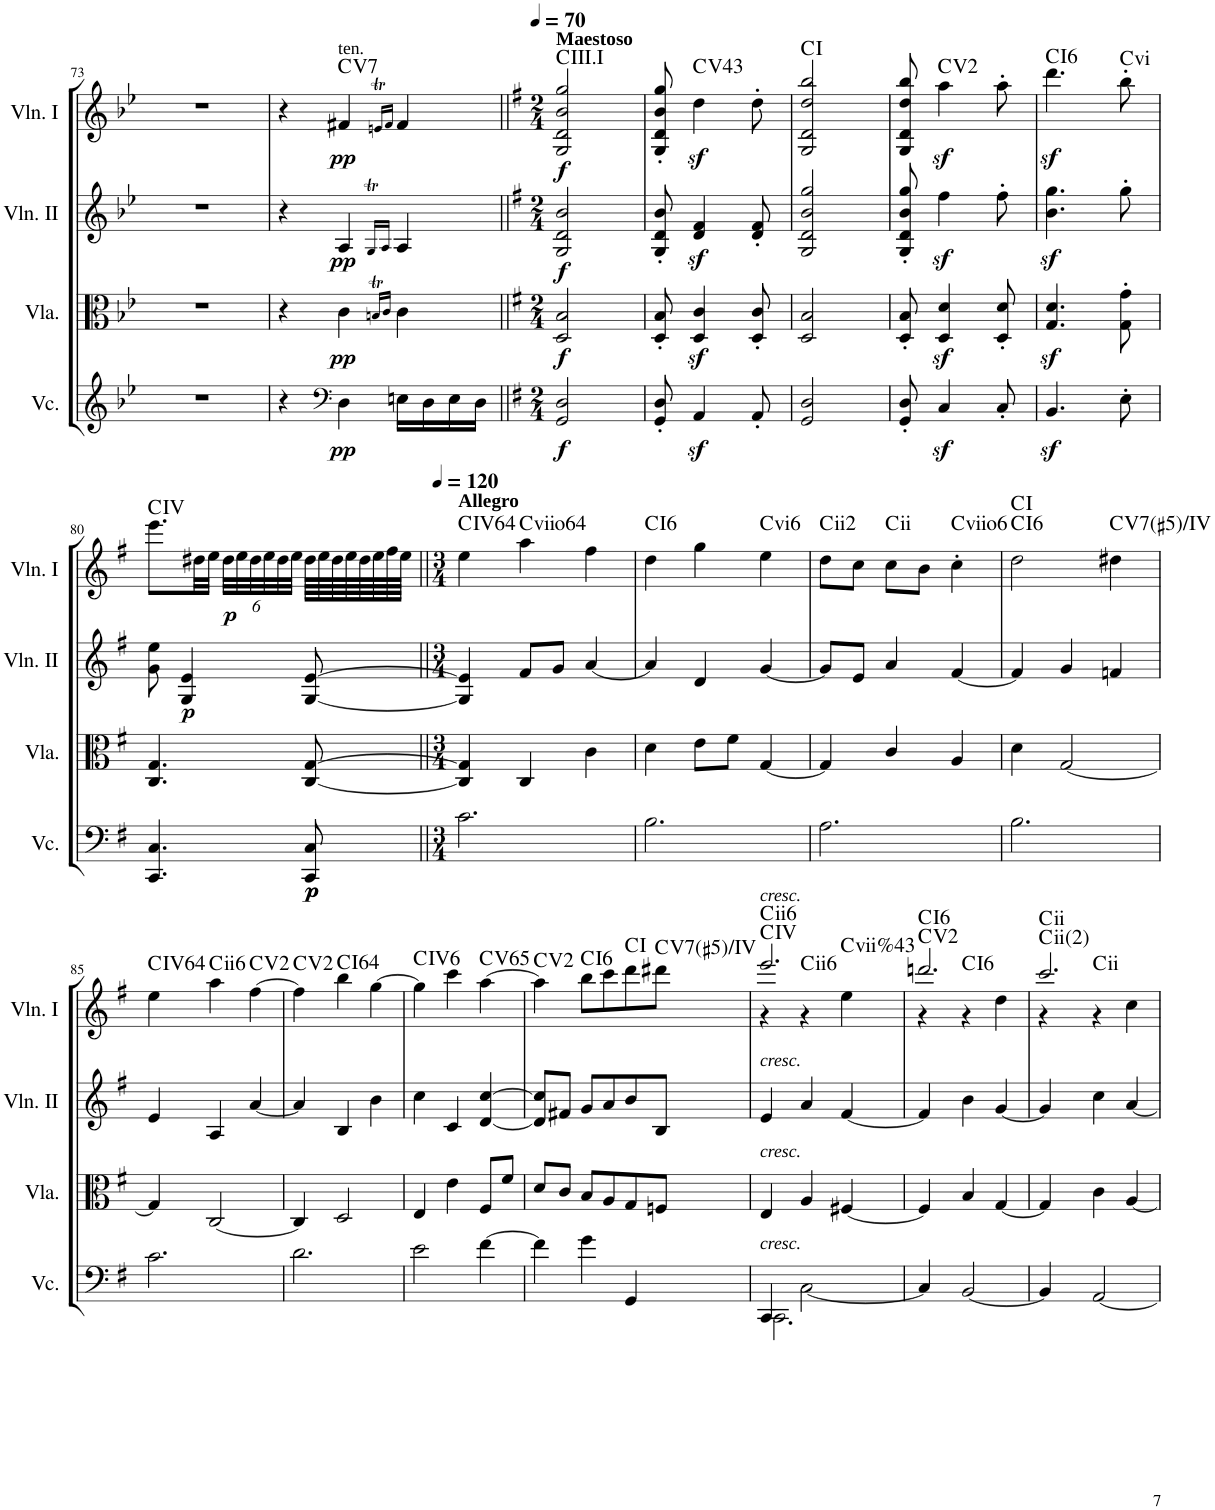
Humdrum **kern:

**kern	**dynam	**kern	**dynam	**kern	**dynam	**kern	**dynam	**harte
*part4	*part4	*part3	*part3	*part2	*part2	*part1	*part1	*part1
*staff4	*staff4	*staff3	*staff3	*staff2	*staff2	*staff1	*staff1	*
*I"Violoncello	*	*I"Viola	*	*I"Violin II	*	*I"Violin I	*	*
*I'Vc.	*	*I'Vla.	*	*I'Vln. II	*	*I'Vln. I	*	*
!!LO:PB:g=z
*clefG2	*	*clefC3	*	*clefG2	*	*clefG2	*	*
*k[b-e-]	*	*k[b-e-]	*	*k[b-e-]	*	*k[b-e-]	*	*
*g:	*	*g:	*	*g:	*	*g:	*	*
*M3/4	*	*M3/4	*	*M3/4	*	*M3/4	*	*
=73	=73	=73	=73	=73	=73	=73	=73	=73
2.r	.	2.r	.	2.r	.	2.r	.	.
=74	=74	=74	=74	=74	=74	=74	=74	=74
4r	.	4r	.	4r	.	4r	.	.
*clefF4	*	*	*	*	*	*	*	*
!	!	!	!	!	!	!LO:TX:a:t=ten.	!	!
!	!LO:DY:b	!	!LO:DY:b	!	!LO:DY:b	!	!LO:DY:b	!LO:H:kt=7
4D\	pp	4c\	pp	4A/	pp	4f#X/	pp	C:7
.	.	16qBn>/LL	.	16qG>/LL	.	16qen>/LL	.	.
.	.	16qc/JJ	.	16qA/JJ	.	16qf#/JJ	.	.
16En\LL	.	4c\	.	4A/	.	4f#/	.	.
16D\	.	.	.	.	.	.	.	.
16E\	.	.	.	.	.	.	.	.
16D\JJ	.	.	.	.	.	.	.	.
=75||	=75||	=75||	=75||	=75||	=75||	=75||	=75||	=75||
*k[f#]	*	*k[f#]	*	*k[f#]	*	*k[f#]	*	*
*G:	*	*G:	*	*G:	*	*G:	*	*
*M2/4	*	*M2/4	*	*M2/4	*	*M2/4	*	*
*	*	*	*	*	*	*MM70	*	*
*	*	*	*	*^	*	*^	*	*
!	!	!	!	!	!	!	!LO:TX:a:B:t=Maestoso	!	!	!
!	!LO:DY:b	!	!LO:DY:b	!	!	!LO:DY:b	!	!	!LO:DY:b	!
2GG/ 2D/	f	2D/ 2B/	f	2b/	2G/ 2d/	f	2gg/	2G/ 2d/ 2b/	f	C:maj
*	*	*	*	*v	*v	*	*	*	*	*
*	*	*	*	*	*	*v	*v	*	*
=76	=76	=76	=76	=76	=76	=76	=76	=76
8GG/' 8D/'	.	8D/' 8B/'	.	8G/' 8d/' 8b/'	.	8G/' 8d/' 8b/' 8gg/'	.	.
!	!	!	!	!	!	!	!	!LO:H:kt=43
4AAz</	.	4D/z< 4c/z<	.	4d/z< 4f#/z<	.	4dd\	.	C:maj
8AA'/	.	8D/' 8c/'	.	8d/' 8f#/'	.	8dd'\	.	.
=77	=77	=77	=77	=77	=77	=77	=77	=77
*	*	*	*	*^	*	*^	*	*
2GG/ 2D/	.	2D/ 2B/	.	2gg/	2G/ 2d/ 2b/	.	2bb/	2G/ 2d/ 2dd/	.	C:maj
*	*	*	*	*v	*v	*	*	*	*	*
*	*	*	*	*	*	*v	*v	*	*
=78	=78	=78	=78	=78	=78	=78	=78	=78
8GG/' 8D/'	.	8D/' 8B/'	.	8G/' 8d/' 8b/' 8gg/'	.	8G/ 8d/ 8dd/ 8bb/	.	.
4Cz</	.	4D/z< 4d/z<	.	4ff#z<\	.	4aa\	.	C:maj(2)
8C'/	.	8D/' 8d/'	.	8ff#'\	.	8aa'\	.	.
=79	=79	=79	=79	=79	=79	=79	=79	=79
!	!	!	!	!	!	!	!	!LO:H:kt=6
4.BBz</	.	4.G/z< 4.d/z<	.	4.b\z< 4.gg\z<	.	4.ddd\	.	C:maj6
!	!	!	!	!	!	!	!	!LO:H:kt=vi
8E'\	.	8G\' 8g\'	.	8gg'\	.	8bb'\	.	.
!!LO:LB:g=z
=80	=80	=80	=80	=80	=80	=80	=80	=80
4.CC/ 4.C/	.	4.C/ 4.G/	.	8g\ 8ee\	.	8.eee\L	.	C:maj
!	!	!	!	!	!LO:DY:b	!	!	!
.	.	.	.	4G/ 4e/	p	.	.	.
.	.	.	.	.	.	32dd#X\LL	.	.
.	.	.	.	.	.	32ee\JJJ	.	.
*	*	*	*	*	*	*Xbrackettup	*	*
!	!	!	!	!	!	!	!LO:DY:b	!
.	.	.	.	.	.	48dd#\LLL	p	.
.	.	.	.	.	.	48ee\	.	.
.	.	.	.	.	.	48dd#\	.	.
.	.	.	.	.	.	48ee\	.	.
.	.	.	.	.	.	48dd#\	.	.
.	.	.	.	.	.	48ee\JJJ	.	.
!	!LO:DY:b	!	!	!	!	!	!	!
!	!LO:DY:n=1:b	!	!	!	!	!	!	!
8CC/ 8C/	p p	[8C/ [8G/	.	[8G/ [8e/	.	64dd#\LLLL	.	.
.	.	.	.	.	.	64ee\	.	.
.	.	.	.	.	.	64dd#\	.	.
.	.	.	.	.	.	64ee\	.	.
.	.	.	.	.	.	64dd#\	.	.
.	.	.	.	.	.	64ee\	.	.
.	.	.	.	.	.	64ff#\	.	.
.	.	.	.	.	.	64ee\JJJJ	.	.
=81||	=81||	=81||	=81||	=81||	=81||	=81||	=81||	=81||
*M3/4	*	*M3/4	*	*M3/4	*	*M3/4	*	*
*	*	*	*	*	*	*MM120	*	*
!	!	!	!	!	!	!LO:TX:a:B:t=Allegro	!	!LO:H:kt=64
2.c\	.	4C/] 4G/]	.	4G/] 4e/]	.	4ee\	.	C:maj
!	!	!	!	!	!	!	!	!LO:H:kt=viio
.	.	4C/	.	8f#/L	.	4aa\	.	.
.	.	.	.	8g/J	.	.	.	.
.	.	4c\	.	[4a/	.	4ff#\	.	.
=82	=82	=82	=82	=82	=82	=82	=82	=82
!	!	!	!	!	!	!	!	!LO:H:kt=6
2.B\	.	4d\	.	4a/]	.	4dd\	.	C:maj6
.	.	8e\L	.	4d/	.	4gg\	.	.
.	.	8f#\J	.	.	.	.	.	.
!	!	!	!	!	!	!	!	!LO:H:kt=vi
.	.	[4G/	.	[4g/	.	4ee\	.	.
=83	=83	=83	=83	=83	=83	=83	=83	=83
!	!	!	!	!	!	!	!	!LO:H:kt=ii
2.A\	.	4G/]	.	8g/L]	.	8dd\L	.	.
.	.	.	.	8e/J	.	8cc\J	.	.
!	!	!	!	!	!	!	!	!LO:H:kt=ii
.	.	4c/	.	4a/	.	8cc\L	.	.
.	.	.	.	.	.	8b\J	.	.
!	!	!	!	!	!	!	!	!LO:H:kt=viio
.	.	4A/	.	[4f#/	.	4cc'\	.	.
=84	=84	=84	=84	=84	=84	=84	=84	=84
!	!	!	!	!	!	!	!	!LO:H:n=1:kt=6
2.B\	.	4d\	.	4f#/]	.	2dd\	.	C:maj6 C:maj
.	.	[2G/	.	4g/	.	.	.	.
!	!	!	!	!	!	!	!	!LO:H:kt=7
.	.	.	.	4fn/	.	4dd#X\	.	C:(3,#5,b7)
!!LO:LB:g=z
=85	=85	=85	=85	=85	=85	=85	=85	=85
!	!	!	!	!	!	!	!	!LO:H:kt=64
2.c\	.	4G/]	.	4e/	.	4ee\	.	C:maj
!	!	!	!	!	!	!	!	!LO:H:kt=ii
.	.	[2C/	.	4A/	.	4aa\	.	.
.	.	.	.	[4a/	.	[4ff#\	.	C:maj(2)
=86	=86	=86	=86	=86	=86	=86	=86	=86
2.d\	.	4C/]	.	4a/]	.	4ff#\]	.	C:maj(2)
!	!	!	!	!	!	!	!	!LO:H:kt=64
.	.	2D/	.	4B/	.	4bb\	.	C:maj
.	.	.	.	4b\	.	[4gg\	.	.
=87	=87	=87	=87	=87	=87	=87	=87	=87
!	!	!	!	!	!	!	!	!LO:H:kt=6
2e\	.	4E/	.	4cc\	.	4gg\]	.	C:maj6
.	.	4e\	.	4c/	.	4ccc\	.	.
!	!	!	!	!	!	!	!	!LO:H:kt=65
[4f#\	.	8F#/L	.	[4d/ [4cc/	.	[4aa\	.	C:maj
.	.	8f#/J	.	.	.	.	.	.
=88	=88	=88	=88	=88	=88	=88	=88	=88
4f#\]	.	8d/L	.	8d/] 8cc/]L	.	4aa\]	.	C:maj(2)
.	.	8c/J	.	8f#X/J	.	.	.	.
!	!	!	!	!	!	!	!	!LO:H:kt=6
4g\	.	8B/L	.	8g/L	.	8bb\L	.	C:maj6
.	.	8A/	.	8a/	.	8ccc\	.	.
4GG/	.	8G/	.	8b/	.	8ddd\	.	C:maj
!	!	!	!	!	!	!	!	!LO:H:kt=7
.	.	8Fn/J	.	8B/J	.	8ddd#X\J	.	C:(3,#5,b7)
=89	=89	=89	=89	=89	=89	=89	=89	=89
*^	*	*	*	*	*	*^	*	*
!	!	!	!	!	!	!	!LO:TX:a:i:t=cresc.	!	!	!
!	!	!	!	!	!LO:TX:a:i:t=cresc.	!	!	!	!	!
!	!	!	!LO:TX:a:i:t=cresc.	!	!	!	!	!	!	!
!LO:TX:a:i:t=cresc.	!	!	!	!	!	!	!	!	!	!LO:H:n=2:kt=ii
4CC/	2.CC\	.	4E/	.	4e/	.	2.eee/	4r	.	C:maj .
!	!	!	!	!	!	!	!	!	!	!LO:H:kt=ii
[2C\	.	.	4A/	.	4a/	.	.	4r	.	.
!	!	!	!	!	!	!	!	!	!	!LO:H:kt=vii%
.	.	.	[4F#X/	.	[4f#/	.	.	4ee\	.	.
*v	*v	*	*	*	*	*	*	*	*	*
=90	=90	=90	=90	=90	=90	=90	=90	=90	=90
!	!	!	!	!	!	!	!	!	!LO:H:n=2:kt=6
4C/]	.	4F#/]	.	4f#/]	.	2.dddn/	4r	.	C:maj(2) C:maj6
!	!	!	!	!	!	!	!	!	!LO:H:kt=6
[2BB/	.	4B/	.	4b\	.	.	4r	.	C:maj6
.	.	[4G/	.	[4g/	.	.	4dd\	.	.
=91	=91	=91	=91	=91	=91	=91	=91	=91	=91
!	!	!	!	!	!	!	!	!	!LO:H:n=1:kt=ii
!	!	!	!	!	!	!	!	!	!LO:H:n=2:kt=ii
4BB/]	.	4G/]	.	4g/]	.	2.ccc/	4r	.	. .
!	!	!	!	!	!	!	!	!	!LO:H:kt=ii
[2AA/	.	4c\	.	4cc\	.	.	4r	.	.
.	.	[4A/	.	[4a/	.	.	4cc\	.	.
*	*	*	*	*	*	*v	*v	*	*
=	=	=	=	=	=	=	=	=
*-	*-	*-	*-	*-	*-	*-	*-	*-
